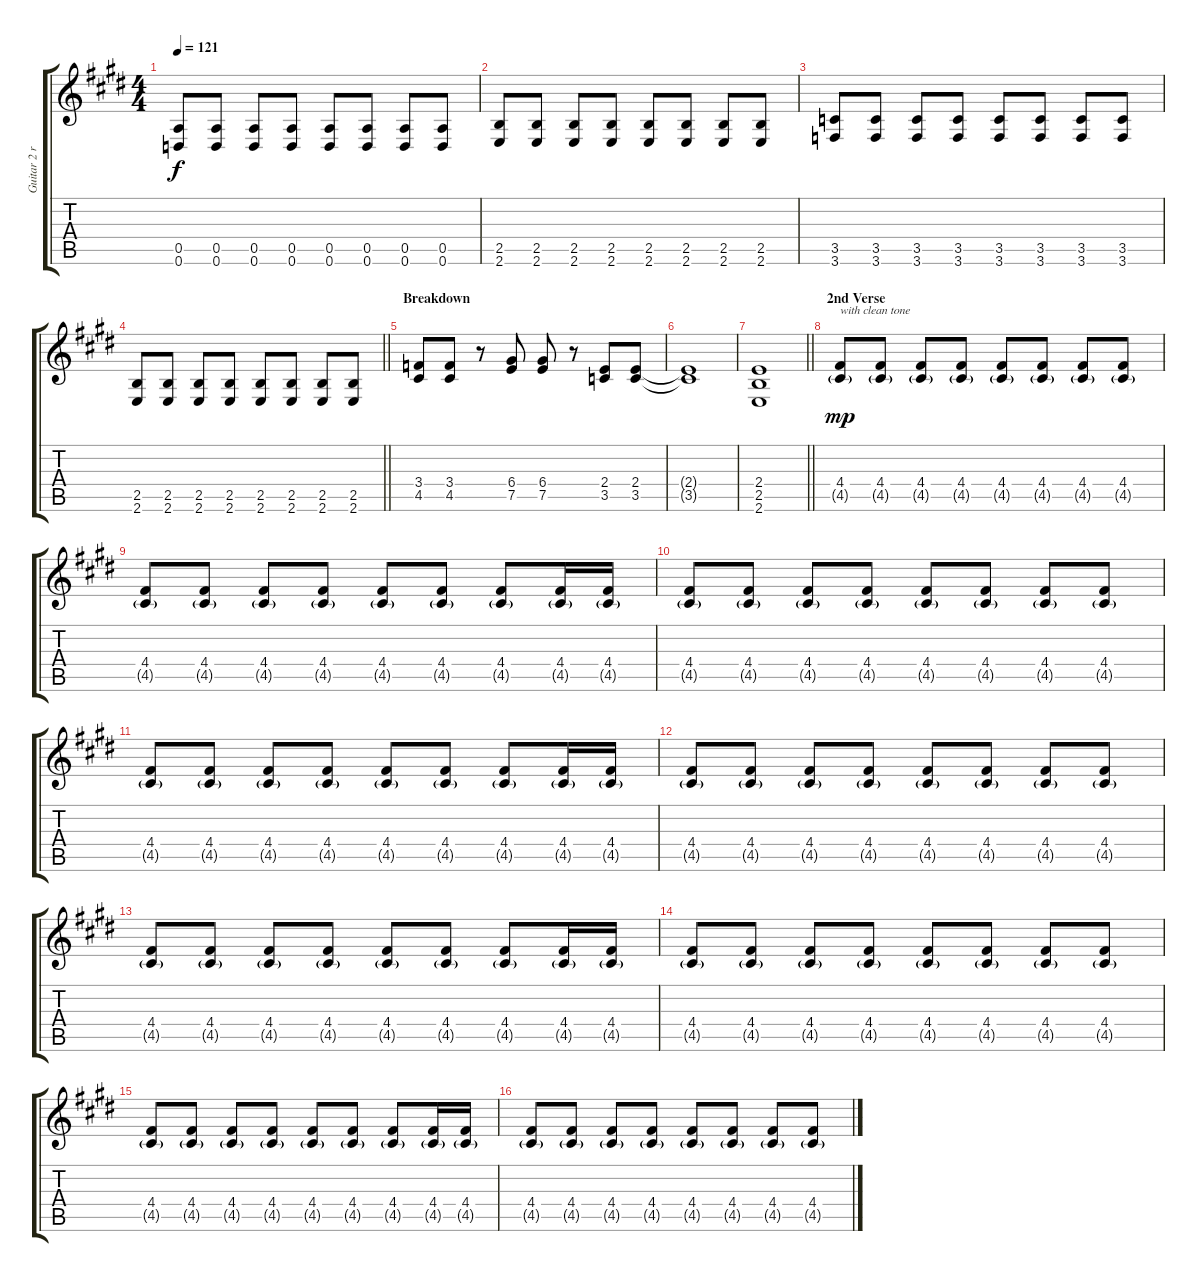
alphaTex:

\track ("Guitar 2 right" "Guitar 2 r") {instrument electricguitarclean}
\staff {score tabs}
\tuning (E4 B3 G3 D3 A2 D2) {hide}
\ts (4 4)
\tempo 121
\clef g2
\ks c#minor
(0.5 0.6).8{dy f} (0.5 0.6).8 (0.5 0.6).8 (0.5 0.6).8 (0.5 0.6).8 (0.5 0.6).8 (0.5 0.6).8 (0.5 0.6).8 |
(2.5 2.6).8 (2.5 2.6).8 (2.5 2.6).8 (2.5 2.6).8 (2.5 2.6).8 (2.5 2.6).8 (2.5 2.6).8 (2.5 2.6).8 |
(3.5 3.6).8 (3.5 3.6).8 (3.5 3.6).8 (3.5 3.6).8 (3.5 3.6).8 (3.5 3.6).8 (3.5 3.6).8 (3.5 3.6).8 |
\barLineRight lightlight
(2.5 2.6).8 (2.5 2.6).8 (2.5 2.6).8 (2.5 2.6).8 (2.5 2.6).8 (2.5 2.6).8 (2.5 2.6).8 (2.5 2.6).8 |
\section ("" "Breakdown")
(3.4 4.5).8 (3.4 4.5).8 r.8 (6.4 7.5).8 (6.4 7.5).8 r.8 (2.4 3.5).8 (2.4 3.5).8 |
(2.4{t} 3.5{t}).1 |
\barLineRight lightlight
(2.4 2.5 2.6).1 |
\section ("" "2nd Verse")
(4.4 4.5{g}).8{txt "with clean tone" dy mp instrument electricguitarclean} (4.4 4.5{g}).8 (4.4 4.5{g}).8 (4.4 4.5{g}).8 (4.4 4.5{g}).8 (4.4 4.5{g}).8 (4.4 4.5{g}).8 (4.4 4.5{g}).8 |
(4.4 4.5{g}).8 (4.4 4.5{g}).8 (4.4 4.5{g}).8 (4.4 4.5{g}).8 (4.4 4.5{g}).8 (4.4 4.5{g}).8 (4.4 4.5{g}).8 (4.4 4.5{g}).16 (4.4 4.5{g}).16 |
(4.4 4.5{g}).8 (4.4 4.5{g}).8 (4.4 4.5{g}).8 (4.4 4.5{g}).8 (4.4 4.5{g}).8 (4.4 4.5{g}).8 (4.4 4.5{g}).8 (4.4 4.5{g}).8 |
(4.4 4.5{g}).8 (4.4 4.5{g}).8 (4.4 4.5{g}).8 (4.4 4.5{g}).8 (4.4 4.5{g}).8 (4.4 4.5{g}).8 (4.4 4.5{g}).8 (4.4 4.5{g}).16 (4.4 4.5{g}).16 |
(4.4 4.5{g}).8 (4.4 4.5{g}).8 (4.4 4.5{g}).8 (4.4 4.5{g}).8 (4.4 4.5{g}).8 (4.4 4.5{g}).8 (4.4 4.5{g}).8 (4.4 4.5{g}).8 |
(4.4 4.5{g}).8 (4.4 4.5{g}).8 (4.4 4.5{g}).8 (4.4 4.5{g}).8 (4.4 4.5{g}).8 (4.4 4.5{g}).8 (4.4 4.5{g}).8 (4.4 4.5{g}).16 (4.4 4.5{g}).16 |
(4.4 4.5{g}).8 (4.4 4.5{g}).8 (4.4 4.5{g}).8 (4.4 4.5{g}).8 (4.4 4.5{g}).8 (4.4 4.5{g}).8 (4.4 4.5{g}).8 (4.4 4.5{g}).8 |
(4.4 4.5{g}).8 (4.4 4.5{g}).8 (4.4 4.5{g}).8 (4.4 4.5{g}).8 (4.4 4.5{g}).8 (4.4 4.5{g}).8 (4.4 4.5{g}).8 (4.4 4.5{g}).16 (4.4 4.5{g}).16 |
(4.4 4.5{g}).8 (4.4 4.5{g}).8 (4.4 4.5{g}).8 (4.4 4.5{g}).8 (4.4 4.5{g}).8 (4.4 4.5{g}).8 (4.4 4.5{g}).8 (4.4 4.5{g}).8
